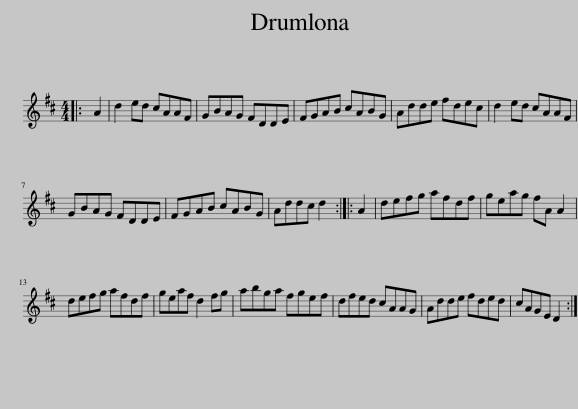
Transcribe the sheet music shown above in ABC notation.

X:1
L:1/8
M:4/4
I:linebreak $
K:D
V:1 treble
V:1
|: A2 | d2 ed cAAF | GBAG FDDE | FGAB cABG | Adde fdec | %5
 d2 ed cAAF |$ GBAG FDDE | FGAB cABG | Addc d2 :: A2 | %10
 defg afdf | geag fA A2 |$ defg afdf | geaf d2 fg | abga fgef | %15
 dfed cAAG | Adde fded | cAGE D2 :| %18
